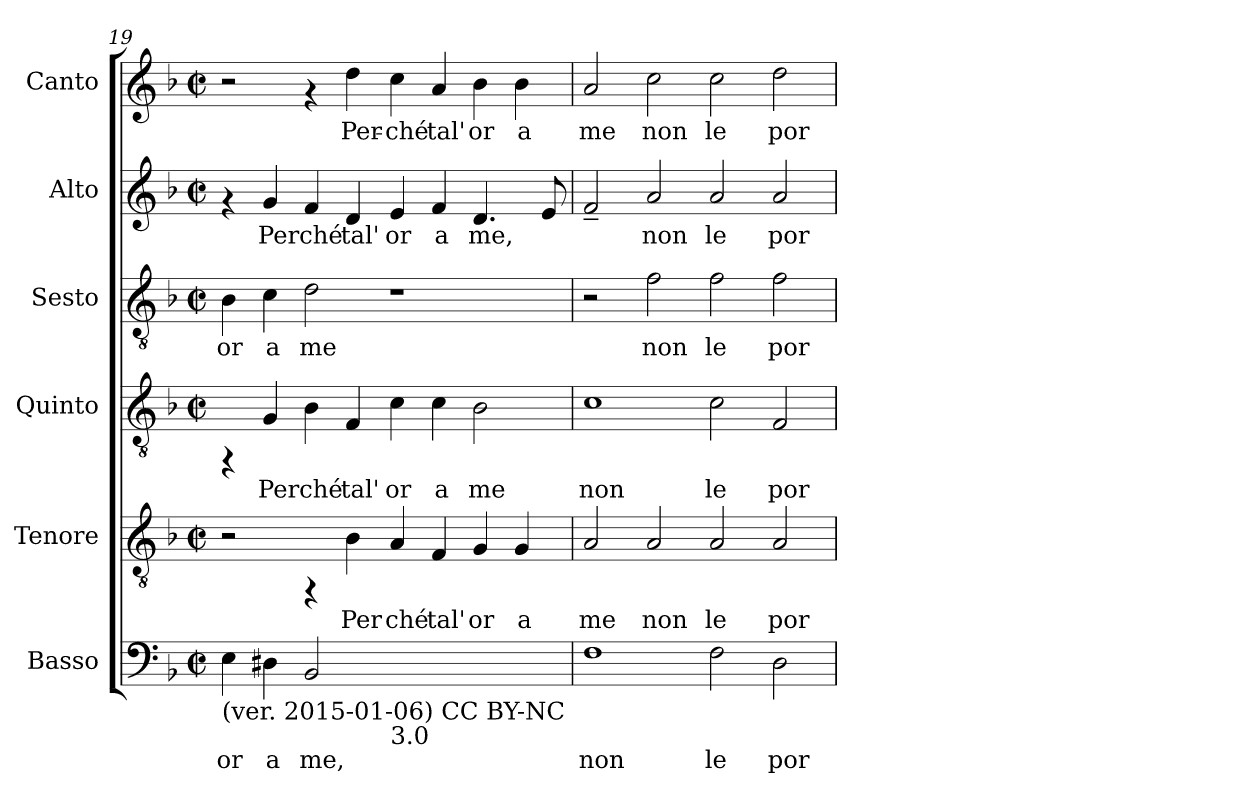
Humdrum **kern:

**kern	**text	**kern	**text	**kern	**text	**kern	**text	**kern	**text	**kern	**text
*part6	*part6	*part5	*part5	*part4	*part4	*part3	*part3	*part2	*part2	*part1	*part1
*staff6	*staff6	*staff5	*staff5	*staff4	*staff4	*staff3	*staff3	*staff2	*staff2	*staff1	*staff1
*I"Basso	*	*I"Tenore	*	*I"Quinto	*	*I"Sesto	*	*I"Alto	*	*I"Canto	*
*clefF4	*	*clefGv2	*	*clefGv2	*	*clefGv2	*	*clefG2	*	*clefG2	*
*ITrd-3c-5	*	*ITrd-3c-5	*	*ITrd-3c-5	*	*ITrd-3c-5	*	*ITrd-3c-5	*	*	*
*k[b-e-]	*	*k[b-e-]	*	*k[b-e-]	*	*k[b-e-]	*	*k[b-e-]	*	*k[b-]	*
*B-:	*	*B-:	*	*B-:	*	*B-:	*	*B-:	*	*F:	*
*M2/2	*	*M2/2	*	*M2/2	*	*M2/2	*	*M2/2	*	*M2/2	*
*met(c|)	*	*met(c|)	*	*met(c|)	*	*met(c|)	*	*met(c|)	*	*met(c|)	*
=19	=19	=19	=19	=19	=19	=19	=19	=19	=19	=19	=19
!LO:TX:b:t=(ver. 2015-01-06) CC BY-NC	!	!	!	!	!	!	!	!	!	!	!
!	!LO:LY:b:cj	!	!	!	!	!	!LO:LY:b:cj	!	!	!	!
4A\	or	2r	.	4rFF	.	4e-\	or	4rf	.	2r	.
!	!LO:LY:b:cj	!	!	!	!LO:LY:b:cj	!	!LO:LY:b:cj	!	!LO:LY:b:cj	!	!
4G#X\	a	.	.	4c/	Per	4f\	a	4cc/	Per	.	.
!	!LO:LY:b:cj	!	!	!	!LO:LY:b:cj	!	!LO:LY:b:cj	!	!LO:LY:b:cj	!	!
2E-/	me,	4rFF	.	4e-\	ché	2g\	me	4b-/	ché	4rf	.
!	!	!	!LO:LY:b:cj	!	!LO:LY:b:cj	!	!	!	!LO:LY:b:cj	!	!LO:LY:b:cj
.	.	4e-\	Per	4B-/	tal'	.	.	4g/	tal'	4dd\	Per-
!LO:TX:b:t=3.0	!	!	!	!	!	!	!	!	!	!	!
!	!	!	!LO:LY:b:cj	!	!LO:LY:b:cj	!	!	!	!LO:LY:b:cj	!	!LO:LY:b:cj
1ryy	.	4d/	ché	4f\	or	1r	.	4a/	or	4cc\	-ché
!	!	!	!LO:LY:b:cj	!	!LO:LY:b:cj	!	!	!	!LO:LY:b:cj	!	!LO:LY:b:cj
.	.	4B-/	tal'	4f\	a	.	.	4b-/	a	4a/	tal'
!	!	!	!LO:LY:b:cj	!	!LO:LY:b:cj	!	!	!	!LO:LY:b:cj	!	!LO:LY:b:cj
.	.	4c/	or	2e-\	me	.	.	4.g/	me,	4b-\	or
!	!	!	!LO:LY:b:cj	!	!	!	!	!	!	!	!LO:LY:b:cj
.	.	4c/	a	.	.	.	.	.	.	4b-\	a
!	!	!	!	!	!	!	!	!	!LO:LY:b:cj	!	!
.	.	.	.	.	.	.	.	8a/	.	.	.
!!LO:PB:g=z
=20	=20	=20	=20	=20	=20	=20	=20	=20	=20	=20	=20
!	!LO:LY:b:cj	!	!LO:LY:b:cj	!	!LO:LY:b:cj	!	!	!	!LO:LY:b:cj	!	!LO:LY:b:cj
1B-	non	2d/	me	1f	non	2r	.	2b-~</	.	2a/	me
!	!	!	!LO:LY:b:cj	!	!	!	!LO:LY:b:cj	!	!LO:LY:b:cj	!	!LO:LY:b:cj
.	.	2d/	non	.	.	2b-\	non	2dd/	non	2cc\	non
!	!LO:LY:b:cj	!	!LO:LY:b:cj	!	!LO:LY:b:cj	!	!LO:LY:b:cj	!	!LO:LY:b:cj	!	!LO:LY:b:cj
2B-\	le	2d/	le	2f\	le	2b-\	le	2dd/	le	2cc\	le
!	!LO:LY:b:cj	!	!LO:LY:b:cj	!	!LO:LY:b:cj	!	!LO:LY:b:cj	!	!LO:LY:b:cj	!	!LO:LY:b:cj
2G\	por	2d/	por	2B-/	por	2b-\	por-	2dd/	por	2dd\	por
=	=	=	=	=	=	=	=	=	=	=	=
*-	*-	*-	*-	*-	*-	*-	*-	*-	*-	*-	*-
